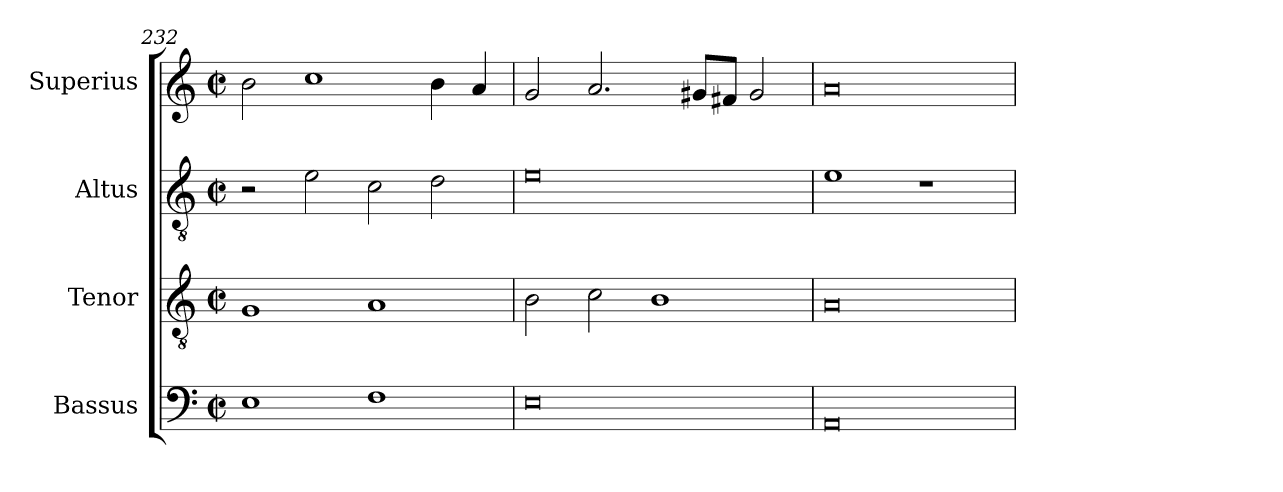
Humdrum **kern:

**kern	**kern	**kern	**kern
*part4	*part3	*part2	*part1
*staff4	*staff3	*staff2	*staff1
*I"Bassus	*I"Tenor	*I"Altus	*I"Superius
*I'B.	*I'T.	*	*I'S.
*clefF4	*clefGv2	*clefGv2	*clefG2
*	*ITrd7c12	*ITrd7c12	*
*k[]	*k[]	*k[]	*k[]
*C:	*C:	*C:	*C:
*M2/2	*M2/2	*M2/2	*M2/2
*met(c|)	*met(c|)	*met(c|)	*met(c|)
=232	=232	=232	=232
1Ei	1GGi	2r	2bi\
.	.	2Ei\	1cci
1Fi	1AAi	2Ci\	.
.	.	2Di\	4bi\
.	.	.	4ai/
!!LO:PB:g=z
=233	=233	=233	=233
0Ei	2BBi\	0Ei	2gi/
.	2Ci\	.	2.ai/
.	1BBi	.	.
.	.	.	8g#Xi/L
.	.	.	8f#Xi/J
.	.	.	2g#i/
=234	=234	=234	=234
0AAi	0AAi	1Ei	0ai
.	.	1r	.
=	=	=	=
*-	*-	*-	*-
